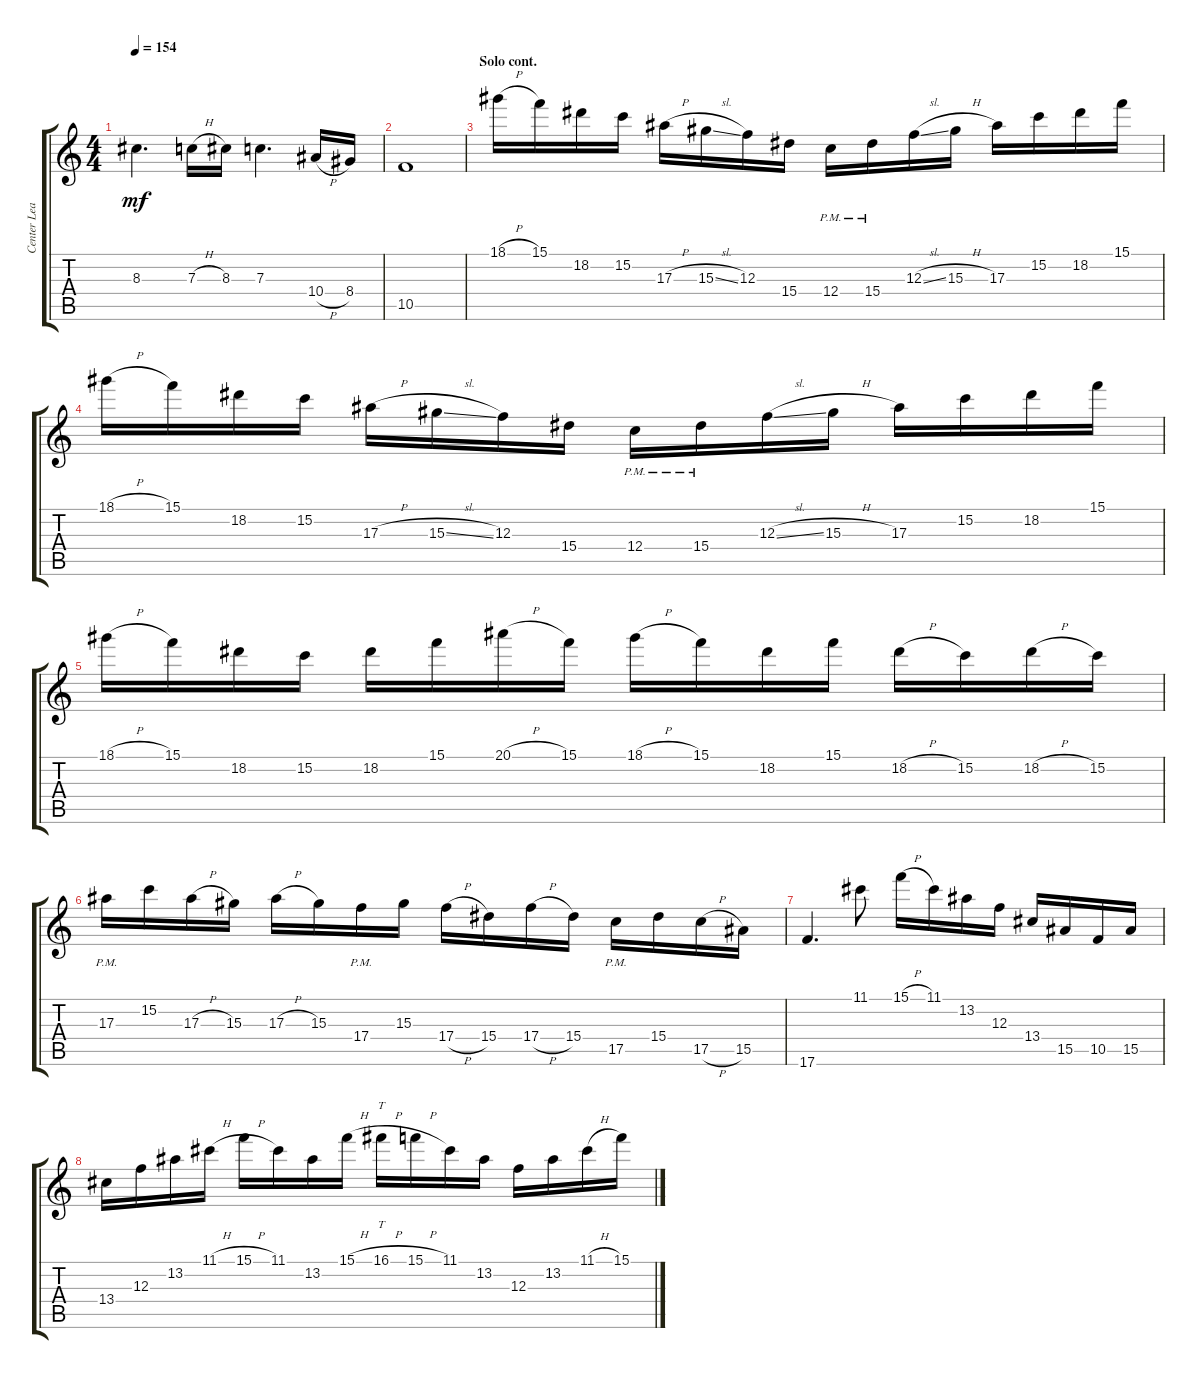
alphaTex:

\track ("Center Lead 1" "Center Lea") {instrument overdrivenguitar}
\staff {score tabs}
\tuning (D4 A3 F3 C3 G2 C2) {hide}
\ts (4 4)
\tempo 154
\clef g2
\ks aminor
8.3.4{d dy mf} 7.3{h}.16 8.3.16 7.3.4{d} 10.4{h}.16 8.4.16 |
10.5.1 |
\section ("" "Solo cont.")
18.1{h}.16 15.1.16 18.2.16 15.2.16 17.3{h}.16 15.3{sl}.16 12.3.16 15.4.16 12.4{pm}.16 15.4{pm}.16 12.3{sl}.16 15.3{h}.16 17.3.16 15.2.16 18.2.16 15.1.16 |
18.1{h}.16 15.1.16 18.2.16 15.2.16 17.3{h}.16 15.3{sl}.16 12.3.16 15.4.16 12.4{pm}.16 15.4{pm}.16 12.3{sl}.16 15.3{h}.16 17.3.16 15.2.16 18.2.16 15.1.16 |
18.1{h}.16 15.1.16 18.2.16 15.2.16 18.2.16 15.1.16 20.1{h}.16 15.1.16 18.1{h}.16 15.1.16 18.2.16 15.1.16 18.2{h}.16 15.2.16 18.2{h}.16 15.2.16 |
17.3{pm}.16 15.2.16 17.3{h}.16 15.3.16 17.3{h}.16 15.3.16 17.4{pm}.16 15.3.16 17.4{h}.16 15.4.16 17.4{h}.16 15.4.16 17.5{pm}.16 15.4.16 17.5{h}.16 15.5.16 |
17.6.4{d} 11.1.8 15.1{h}.16 11.1.16 13.2.16 12.3.16 13.4.16 15.5.16 10.5.16 15.5.16 |
13.4.16 12.3.16 13.2.16 11.1{h}.16 15.1{h}.16 11.1.16 13.2.16 15.1{h}.16 16.1{h}.16{tt} 15.1{h}.16 11.1.16 13.2.16 12.3.16 13.2.16 11.1{h}.16 15.1{h}.16
